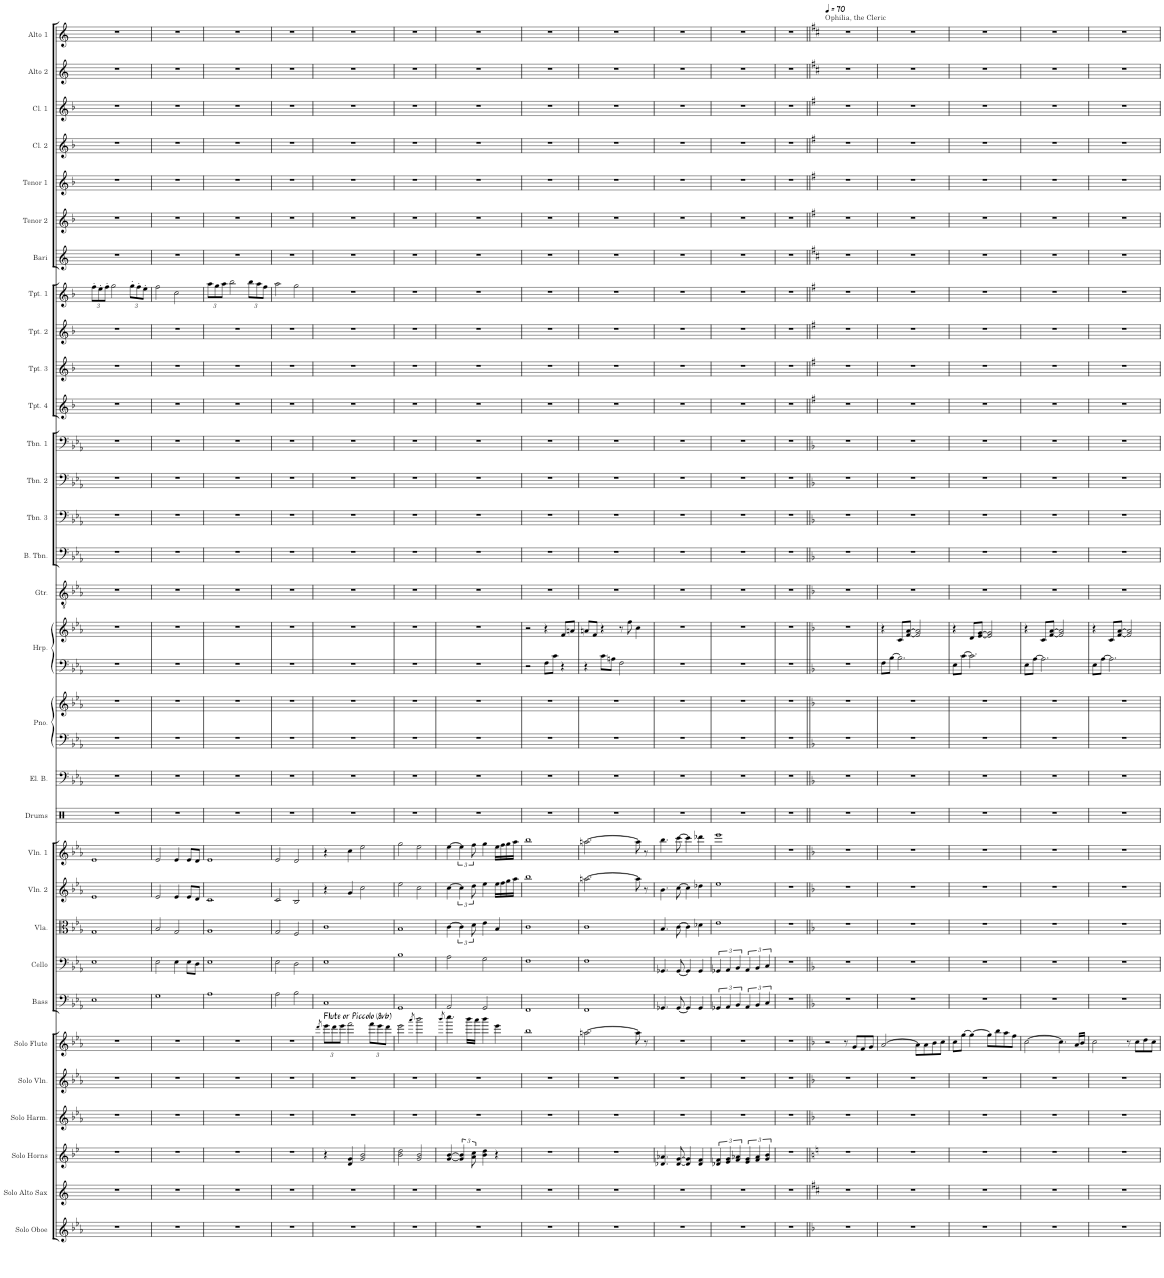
**kern	**kern	**kern	**kern	**kern	**kern	**kern	**kern	**kern	**kern	**kern	**kern	**kern	**kern	**kern	**kern	**kern	**kern	**kern	**kern	**kern	**kern	**kern	**kern	**kern	**kern	**kern	**kern	**kern	**kern	**kern	**kern	**kern
*part31	*part30	*part29	*part28	*part27	*part26	*part25	*part24	*part23	*part22	*part21	*part20	*part19	*part18	*part18	*part17	*part17	*part16	*part15	*part14	*part13	*part12	*part11	*part10	*part9	*part8	*part7	*part6	*part5	*part4	*part3	*part2	*part1
*staff33	*staff32	*staff31	*staff30	*staff29	*staff28	*staff27	*staff26	*staff25	*staff24	*staff23	*staff22	*staff21	*staff20	*staff19	*staff18	*staff17	*staff16	*staff15	*staff14	*staff13	*staff12	*staff11	*staff10	*staff9	*staff8	*staff7	*staff6	*staff5	*staff4	*staff3	*staff2	*staff1
*I"Solo Oboe (Therion)	*I"Solo Alto Saxophone (Alfyn)	*I"Solo F Horns (3) (Olberic)	*I"Solo Harmonica (Tressa)	*I"Solo Violin (Cyrus, Primrose)	*I"Solo Flute (Ophilia), Alto Flute (Therion)	*I"Bass	*I"Cello	*I"Viola	*I"Violin 2	*I"Violin 1	*I"Drums	*I"Electric Bass	*I"Piano (H'aanit)	*	*I"Harp (acc, Primrose)	*	*I"Guitar	*I"Bass Trombone	*I"Trombone 3	*I"Trombone 2	*I"Trombone 1	*I"Trumpet 4	*I"Trumpet 3	*I"Trumpet 2	*I"Trumpet 1	*I"Bari Sax	*I"Tenor Sax 2	*I"Tenor Sax 1	*I"Clarinet 2	*I"Clarinet 1	*I"Alto Sax 2	*I"Alto Sax 1
*I'Solo Oboe	*I'Solo Alto Sax	*I'Solo Horns	*I'Solo Harm.	*I'Solo Vln.	*I'Solo Flute	*I'Bass	*I'Cello	*I'Vla.	*I'Vln. 2	*I'Vln. 1	*I'Drums	*I'El. B.	*I'Pno.	*	*I'Hrp.	*	*I'Gtr.	*I'B. Tbn.	*I'Tbn. 3	*I'Tbn. 2	*I'Tbn. 1	*I'Tpt. 4	*I'Tpt. 3	*I'Tpt. 2	*I'Tpt. 1	*I'Bari	*I'Tenor 2	*I'Tenor 1	*I'Cl. 2	*I'Cl. 1	*I'Alto 2	*I'Alto 1
!!LO:PB:g=z
*clefG2	*clefG2	*clefG2	*clefG2	*clefG2	*clefG2	*clefF4	*clefF4	*clefC3	*clefG2	*clefG2	*clefX	*clefF4	*clefF4	*clefG2	*clefF4	*clefG2	*clefGv2	*clefF4	*clefF4	*clefF4	*clefF4	*clefG2	*clefG2	*clefG2	*clefG2	*clefG2	*clefG2	*clefG2	*clefG2	*clefG2	*clefG2	*clefG2
*	*Trd5c9	*Trd4c7	*	*	*	*Trd7c12	*	*	*	*	*	*Trd7c12	*	*	*	*	*	*	*	*	*	*Trd1c2	*Trd1c2	*Trd1c2	*Trd1c2	*Trd12c21	*Trd8c14	*Trd8c14	*Trd1c2	*Trd1c2	*Trd5c9	*Trd5c9
*k[b-e-a-]	*k[]	*k[b-e-]	*k[b-e-a-]	*k[b-e-a-]	*k[b-e-a-]	*k[b-e-a-]	*k[b-e-a-]	*k[b-e-a-]	*k[b-e-a-]	*k[b-e-a-]	*k[]	*k[b-e-a-]	*k[b-e-a-]	*k[b-e-a-]	*k[b-e-a-]	*k[b-e-a-]	*k[b-e-a-]	*k[b-e-a-]	*k[b-e-a-]	*k[b-e-a-]	*k[b-e-a-]	*k[b-]	*k[b-]	*k[b-]	*k[b-]	*k[]	*k[b-]	*k[b-]	*k[b-]	*k[b-]	*k[]	*k[]
*M4/4	*M4/4	*M4/4	*M4/4	*M4/4	*M4/4	*M4/4	*M4/4	*M4/4	*M4/4	*M4/4	*M4/4	*M4/4	*M4/4	*M4/4	*M4/4	*M4/4	*M4/4	*M4/4	*M4/4	*M4/4	*M4/4	*M4/4	*M4/4	*M4/4	*M4/4	*M4/4	*M4/4	*M4/4	*M4/4	*M4/4	*M4/4	*M4/4
*	*	*	*	*	*	*	*	*	*	*	*	*	*	*	*	*	*	*	*	*	*	*	*	*	*Xbrackettup	*	*	*	*	*	*	*
=27	=27	=27	=27	=27	=27	=27	=27	=27	=27	=27	=27	=27	=27	=27	=27	=27	=27	=27	=27	=27	=27	=27	=27	=27	=27	=27	=27	=27	=27	=27	=27	=27
1r	1r	1r	1r	1r	1r	1E-	1E-	1G	1e-	1e-	1r	1r	1r	1r	1r	1r	1r	1r	1r	1r	1r	1r	1r	1r	12ff'\L	1r	1r	1r	1r	1r	1r	1r
.	.	.	.	.	.	.	.	.	.	.	.	.	.	.	.	.	.	.	.	.	.	.	.	.	12ee'\	.	.	.	.	.	.	.
.	.	.	.	.	.	.	.	.	.	.	.	.	.	.	.	.	.	.	.	.	.	.	.	.	12ff'\J	.	.	.	.	.	.	.
.	.	.	.	.	.	.	.	.	.	.	.	.	.	.	.	.	.	.	.	.	.	.	.	.	2gg\	.	.	.	.	.	.	.
.	.	.	.	.	.	.	.	.	.	.	.	.	.	.	.	.	.	.	.	.	.	.	.	.	12gg'\L	.	.	.	.	.	.	.
.	.	.	.	.	.	.	.	.	.	.	.	.	.	.	.	.	.	.	.	.	.	.	.	.	12ff'\	.	.	.	.	.	.	.
.	.	.	.	.	.	.	.	.	.	.	.	.	.	.	.	.	.	.	.	.	.	.	.	.	12ee'\J	.	.	.	.	.	.	.
=28	=28	=28	=28	=28	=28	=28	=28	=28	=28	=28	=28	=28	=28	=28	=28	=28	=28	=28	=28	=28	=28	=28	=28	=28	=28	=28	=28	=28	=28	=28	=28	=28
1r	1r	1r	1r	1r	1r	1G	2E-\	2B-/	2e-/	2e-/	1r	1r	1r	1r	1r	1r	1r	1r	1r	1r	1r	1r	1r	1r	2ff\	1r	1r	1r	1r	1r	1r	1r
.	.	.	.	.	.	.	4E-\	2G/	4e-/	4e-/	.	.	.	.	.	.	.	.	.	.	.	.	.	.	2cc\	.	.	.	.	.	.	.
.	.	.	.	.	.	.	8E-\L	.	8e-/L	8e-/L	.	.	.	.	.	.	.	.	.	.	.	.	.	.	.	.	.	.	.	.	.	.
.	.	.	.	.	.	.	8D\J	.	8d/J	8d/J	.	.	.	.	.	.	.	.	.	.	.	.	.	.	.	.	.	.	.	.	.	.
=29	=29	=29	=29	=29	=29	=29	=29	=29	=29	=29	=29	=29	=29	=29	=29	=29	=29	=29	=29	=29	=29	=29	=29	=29	=29	=29	=29	=29	=29	=29	=29	=29
1r	1r	1r	1r	1r	1r	1A-	1E-	1A-	1c	1e-	1r	1r	1r	1r	1r	1r	1r	1r	1r	1r	1r	1r	1r	1r	12aa\L	1r	1r	1r	1r	1r	1r	1r
.	.	.	.	.	.	.	.	.	.	.	.	.	.	.	.	.	.	.	.	.	.	.	.	.	12gg\	.	.	.	.	.	.	.
.	.	.	.	.	.	.	.	.	.	.	.	.	.	.	.	.	.	.	.	.	.	.	.	.	12aa\J	.	.	.	.	.	.	.
.	.	.	.	.	.	.	.	.	.	.	.	.	.	.	.	.	.	.	.	.	.	.	.	.	2bb-\	.	.	.	.	.	.	.
.	.	.	.	.	.	.	.	.	.	.	.	.	.	.	.	.	.	.	.	.	.	.	.	.	12bb-\L	.	.	.	.	.	.	.
.	.	.	.	.	.	.	.	.	.	.	.	.	.	.	.	.	.	.	.	.	.	.	.	.	12aa\	.	.	.	.	.	.	.
.	.	.	.	.	.	.	.	.	.	.	.	.	.	.	.	.	.	.	.	.	.	.	.	.	12ff\J	.	.	.	.	.	.	.
=30	=30	=30	=30	=30	=30	=30	=30	=30	=30	=30	=30	=30	=30	=30	=30	=30	=30	=30	=30	=30	=30	=30	=30	=30	=30	=30	=30	=30	=30	=30	=30	=30
1r	1r	1r	1r	1r	1r	2A-\	2E-\	2G/	2c/	2e-/	1r	1r	1r	1r	1r	1r	1r	1r	1r	1r	1r	1r	1r	1r	2aa\	1r	1r	1r	1r	1r	1r	1r
.	.	.	.	.	.	2B-\	2D\	2F/	2B-/	2d/	.	.	.	.	.	.	.	.	.	.	.	.	.	.	2gg\	.	.	.	.	.	.	.
=31	=31	=31	=31	=31	=31	=31	=31	=31	=31	=31	=31	=31	=31	=31	=31	=31	=31	=31	=31	=31	=31	=31	=31	=31	=31	=31	=31	=31	=31	=31	=31	=31
.	.	.	.	.	8qddd/	.	.	.	.	.	.	.	.	.	.	.	.	.	.	.	.	.	.	.	.	.	.	.	.	.	.	.
*	*	*	*	*	*Xbrackettup	*	*	*	*	*	*	*	*	*	*	*	*	*	*	*	*	*	*	*	*	*	*	*	*	*	*	*
!	!	!	!	!	!LO:TX:a:B:t=Flute or Piccolo (8vb)	!	!	!	!	!	!	!	!	!	!	!	!	!	!	!	!	!	!	!	!	!	!	!	!	!	!	!
1r	1r	4r	1r	1r	12eee-\L	1C	1E-	1c	4r	4r	1r	1r	1r	1r	1r	1r	1r	1r	1r	1r	1r	1r	1r	1r	1r	1r	1r	1r	1r	1r	1r	1r
.	.	.	.	.	12ddd\	.	.	.	.	.	.	.	.	.	.	.	.	.	.	.	.	.	.	.	.	.	.	.	.	.	.	.
.	.	.	.	.	12eee-\J	.	.	.	.	.	.	.	.	.	.	.	.	.	.	.	.	.	.	.	.	.	.	.	.	.	.	.
.	.	4d/ 4g/	.	.	2fff\	.	.	.	4g/	4cc\	.	.	.	.	.	.	.	.	.	.	.	.	.	.	.	.	.	.	.	.	.	.
.	.	2g/ 2b-/	.	.	.	.	.	.	2cc\	2ee-\	.	.	.	.	.	.	.	.	.	.	.	.	.	.	.	.	.	.	.	.	.	.
.	.	.	.	.	12fff\L	.	.	.	.	.	.	.	.	.	.	.	.	.	.	.	.	.	.	.	.	.	.	.	.	.	.	.
.	.	.	.	.	12eee-\	.	.	.	.	.	.	.	.	.	.	.	.	.	.	.	.	.	.	.	.	.	.	.	.	.	.	.
.	.	.	.	.	12ddd\J	.	.	.	.	.	.	.	.	.	.	.	.	.	.	.	.	.	.	.	.	.	.	.	.	.	.	.
=32	=32	=32	=32	=32	=32	=32	=32	=32	=32	=32	=32	=32	=32	=32	=32	=32	=32	=32	=32	=32	=32	=32	=32	=32	=32	=32	=32	=32	=32	=32	=32	=32
1r	1r	2b-\ 2dd\	1r	1r	2eee-\	1GG	1B-	1B-	2ee-\	2gg\	1r	1r	1r	1r	1r	1r	1r	1r	1r	1r	1r	1r	1r	1r	1r	1r	1r	1r	1r	1r	1r	1r
.	.	.	.	.	8qaaa-/	.	.	.	.	.	.	.	.	.	.	.	.	.	.	.	.	.	.	.	.	.	.	.	.	.	.	.
.	.	2g/ 2b-/	.	.	2bbb-\	.	.	.	2cc\	2ee-\	.	.	.	.	.	.	.	.	.	.	.	.	.	.	.	.	.	.	.	.	.	.
=33	=33	=33	=33	=33	=33	=33	=33	=33	=33	=33	=33	=33	=33	=33	=33	=33	=33	=33	=33	=33	=33	=33	=33	=33	=33	=33	=33	=33	=33	=33	=33	=33
.	.	.	.	.	8qbbb-/	.	.	.	.	.	.	.	.	.	.	.	.	.	.	.	.	.	.	.	.	.	.	.	.	.	.	.
1r	1r	[4g/ [4b-/	1r	1r	4.cccc\	2AA-/	2A-\	[4c\	[4cc\	[4ee-\	1r	1r	1r	1r	1r	1r	1r	1r	1r	1r	1r	1r	1r	1r	1r	1r	1r	1r	1r	1r	1r	1r
.	.	6g/] 6b-/]	.	.	.	.	.	6c\]	6cc\]	6ee-\]	.	.	.	.	.	.	.	.	.	.	.	.	.	.	.	.	.	.	.	.	.	.
.	.	.	.	.	16bbb-\LL	.	.	.	.	.	.	.	.	.	.	.	.	.	.	.	.	.	.	.	.	.	.	.	.	.	.	.
.	.	12a\ 12cc\	.	.	.	.	.	12d\	12dd\	12ff\	.	.	.	.	.	.	.	.	.	.	.	.	.	.	.	.	.	.	.	.	.	.
.	.	.	.	.	16aaa-\JJ	.	.	.	.	.	.	.	.	.	.	.	.	.	.	.	.	.	.	.	.	.	.	.	.	.	.	.
.	.	4b-\ 4dd\	.	.	4bbb-\	2GG/	2G\	4e-\	4ee-\	4gg\	.	.	.	.	.	.	.	.	.	.	.	.	.	.	.	.	.	.	.	.	.	.
.	.	4r	.	.	4eee-\	.	.	4B-/	16ee-\LL	16ee-\LL	.	.	.	.	.	.	.	.	.	.	.	.	.	.	.	.	.	.	.	.	.	.
.	.	.	.	.	.	.	.	.	16ff\	16ff\	.	.	.	.	.	.	.	.	.	.	.	.	.	.	.	.	.	.	.	.	.	.
.	.	.	.	.	.	.	.	.	16gg\	16gg\	.	.	.	.	.	.	.	.	.	.	.	.	.	.	.	.	.	.	.	.	.	.
.	.	.	.	.	.	.	.	.	16aa-\JJ	16aa-\JJ	.	.	.	.	.	.	.	.	.	.	.	.	.	.	.	.	.	.	.	.	.	.
=34	=34	=34	=34	=34	=34	=34	=34	=34	=34	=34	=34	=34	=34	=34	=34	=34	=34	=34	=34	=34	=34	=34	=34	=34	=34	=34	=34	=34	=34	=34	=34	=34
1r	1r	1r	1r	1r	1bb-	1FF	1F	1c	1bb-	1bb-	1r	1r	1r	1r	2r	2r	1r	1r	1r	1r	1r	1r	1r	1r	1r	1r	1r	1r	1r	1r	1r	1r
.	.	.	.	.	.	.	.	.	.	.	.	.	.	.	8F\L	4r	.	.	.	.	.	.	.	.	.	.	.	.	.	.	.	.
.	.	.	.	.	.	.	.	.	.	.	.	.	.	.	8c\J	.	.	.	.	.	.	.	.	.	.	.	.	.	.	.	.	.
.	.	.	.	.	.	.	.	.	.	.	.	.	.	.	4r	8f/L	.	.	.	.	.	.	.	.	.	.	.	.	.	.	.	.
.	.	.	.	.	.	.	.	.	.	.	.	.	.	.	.	8an/J	.	.	.	.	.	.	.	.	.	.	.	.	.	.	.	.
=35	=35	=35	=35	=35	=35	=35	=35	=35	=35	=35	=35	=35	=35	=35	=35	=35	=35	=35	=35	=35	=35	=35	=35	=35	=35	=35	=35	=35	=35	=35	=35	=35
1r	1r	1r	1r	1r	[2.aan\	1FF	1F	1c	[2.aan\	[2.aan\	1r	1r	1r	1r	4r	8an/L	1r	1r	1r	1r	1r	1r	1r	1r	1r	1r	1r	1r	1r	1r	1r	1r
.	.	.	.	.	.	.	.	.	.	.	.	.	.	.	.	8f/J	.	.	.	.	.	.	.	.	.	.	.	.	.	.	.	.
.	.	.	.	.	.	.	.	.	.	.	.	.	.	.	8c\L	4r	.	.	.	.	.	.	.	.	.	.	.	.	.	.	.	.
.	.	.	.	.	.	.	.	.	.	.	.	.	.	.	8An\J	.	.	.	.	.	.	.	.	.	.	.	.	.	.	.	.	.
.	.	.	.	.	.	.	.	.	.	.	.	.	.	.	2F\	8r	.	.	.	.	.	.	.	.	.	.	.	.	.	.	.	.
.	.	.	.	.	.	.	.	.	.	.	.	.	.	.	.	8ff\	.	.	.	.	.	.	.	.	.	.	.	.	.	.	.	.
.	.	.	.	.	8aa\]	.	.	.	8aa\]	8aa\]	.	.	.	.	.	4cc\	.	.	.	.	.	.	.	.	.	.	.	.	.	.	.	.
.	.	.	.	.	8r	.	.	.	8r	8r	.	.	.	.	.	.	.	.	.	.	.	.	.	.	.	.	.	.	.	.	.	.
=36	=36	=36	=36	=36	=36	=36	=36	=36	=36	=36	=36	=36	=36	=36	=36	=36	=36	=36	=36	=36	=36	=36	=36	=36	=36	=36	=36	=36	=36	=36	=36	=36
1r	1r	4.d-X/ 4.a-X/	1r	1r	1r	4.GG-X/	4.GG-X/	4.B-/	4.b-\	4.bb-\	1r	1r	1r	1r	1r	1r	1r	1r	1r	1r	1r	1r	1r	1r	1r	1r	1r	1r	1r	1r	1r	1r
.	.	[8d-/ [8g/	.	.	.	[8GG-/	[8GG-/	[8c\	[8cc\	[8ccc\	.	.	.	.	.	.	.	.	.	.	.	.	.	.	.	.	.	.	.	.	.	.
.	.	4d-/] 4g/]	.	.	.	4GG-/]	4GG-/]	4c\]	4cc\]	4ccc\]	.	.	.	.	.	.	.	.	.	.	.	.	.	.	.	.	.	.	.	.	.	.
.	.	4d-/ 4f/	.	.	.	4GG-/	4GG-/	4d-X\	4dd-X\	4ddd-X\	.	.	.	.	.	.	.	.	.	.	.	.	.	.	.	.	.	.	.	.	.	.
=37	=37	=37	=37	=37	=37	=37	=37	=37	=37	=37	=37	=37	=37	=37	=37	=37	=37	=37	=37	=37	=37	=37	=37	=37	=37	=37	=37	=37	=37	=37	=37	=37
1r	1r	6d-X/ 6f/	1r	1r	1r	6GG-X/	6GG-X/	1e-	1ee-	1eee-	1r	1r	1r	1r	1r	1r	1r	1r	1r	1r	1r	1r	1r	1r	1r	1r	1r	1r	1r	1r	1r	1r
.	.	6e-/ 6g/	.	.	.	6AA-/	6AA-/	.	.	.	.	.	.	.	.	.	.	.	.	.	.	.	.	.	.	.	.	.	.	.	.	.
.	.	6f/ 6a-X/	.	.	.	6BB-/	6BB-/	.	.	.	.	.	.	.	.	.	.	.	.	.	.	.	.	.	.	.	.	.	.	.	.	.
.	.	6e-/ 6g/	.	.	.	6AA-/	6AA-/	.	.	.	.	.	.	.	.	.	.	.	.	.	.	.	.	.	.	.	.	.	.	.	.	.
.	.	6f/ 6a-/	.	.	.	6BB-/	6BB-/	.	.	.	.	.	.	.	.	.	.	.	.	.	.	.	.	.	.	.	.	.	.	.	.	.
.	.	6g/ 6b-/	.	.	.	6C/	6C/	.	.	.	.	.	.	.	.	.	.	.	.	.	.	.	.	.	.	.	.	.	.	.	.	.
=38	=38	=38	=38	=38	=38	=38	=38	=38	=38	=38	=38	=38	=38	=38	=38	=38	=38	=38	=38	=38	=38	=38	=38	=38	=38	=38	=38	=38	=38	=38	=38	=38
1r	1r	1r	1r	1r	1r	1r	1r	1r	1r	1r	1r	1r	1r	1r	1r	1r	1r	1r	1r	1r	1r	1r	1r	1r	1r	1r	1r	1r	1r	1r	1r	1r
=39||	=39||	=39||	=39||	=39||	=39||	=39||	=39||	=39||	=39||	=39||	=39||	=39||	=39||	=39||	=39||	=39||	=39||	=39||	=39||	=39||	=39||	=39||	=39||	=39||	=39||	=39||	=39||	=39||	=39||	=39||	=39||	=39||
*k[b-]	*k[f#c#]	*k[]	*k[b-]	*k[b-]	*k[b-]	*k[b-]	*k[b-]	*k[b-]	*k[b-]	*k[b-]	*	*k[b-]	*k[b-]	*k[b-]	*k[b-]	*k[b-]	*k[b-]	*k[b-]	*k[b-]	*k[b-]	*k[b-]	*k[f#]	*k[f#]	*k[f#]	*k[f#]	*k[f#c#]	*k[f#]	*k[f#]	*k[f#]	*k[f#]	*k[f#c#]	*k[f#c#]
*	*	*	*	*	*	*	*	*	*	*	*	*	*	*	*	*	*	*	*	*	*	*	*	*	*	*	*	*	*	*	*	*MM70
!	!	!	!	!	!	!	!	!	!	!	!	!	!	!	!	!	!	!	!	!	!	!	!	!	!	!	!	!	!	!	!	!LO:TX:a:t=Ophilia, the Cleric
1r	1r	1r	1r	1r	2r	1r	1r	1r	1r	1r	1r	1r	1r	1r	1r	1r	1r	1r	1r	1r	1r	1r	1r	1r	1r	1r	1r	1r	1r	1r	1r	1r
.	.	.	.	.	8r	.	.	.	.	.	.	.	.	.	.	.	.	.	.	.	.	.	.	.	.	.	.	.	.	.	.	.
.	.	.	.	.	8g/L	.	.	.	.	.	.	.	.	.	.	.	.	.	.	.	.	.	.	.	.	.	.	.	.	.	.	.
.	.	.	.	.	8f/	.	.	.	.	.	.	.	.	.	.	.	.	.	.	.	.	.	.	.	.	.	.	.	.	.	.	.
.	.	.	.	.	8g/J	.	.	.	.	.	.	.	.	.	.	.	.	.	.	.	.	.	.	.	.	.	.	.	.	.	.	.
=40	=40	=40	=40	=40	=40	=40	=40	=40	=40	=40	=40	=40	=40	=40	=40	=40	=40	=40	=40	=40	=40	=40	=40	=40	=40	=40	=40	=40	=40	=40	=40	=40
1r	1r	1r	1r	1r	[2a/	1r	1r	1r	1r	1r	1r	1r	1r	1r	8F\L	4r	1r	1r	1r	1r	1r	1r	1r	1r	1r	1r	1r	1r	1r	1r	1r	1r
.	.	.	.	.	.	.	.	.	.	.	.	.	.	.	[8B-\J	.	.	.	.	.	.	.	.	.	.	.	.	.	.	.	.	.
.	.	.	.	.	.	.	.	.	.	.	.	.	.	.	2.B-\]	8c/L	.	.	.	.	.	.	.	.	.	.	.	.	.	.	.	.
.	.	.	.	.	.	.	.	.	.	.	.	.	.	.	.	[8f/ [8a/J	.	.	.	.	.	.	.	.	.	.	.	.	.	.	.	.
.	.	.	.	.	8a\L]	.	.	.	.	.	.	.	.	.	.	2f/] 2a/]	.	.	.	.	.	.	.	.	.	.	.	.	.	.	.	.
.	.	.	.	.	8a\	.	.	.	.	.	.	.	.	.	.	.	.	.	.	.	.	.	.	.	.	.	.	.	.	.	.	.
.	.	.	.	.	8b-\	.	.	.	.	.	.	.	.	.	.	.	.	.	.	.	.	.	.	.	.	.	.	.	.	.	.	.
.	.	.	.	.	8cc\J	.	.	.	.	.	.	.	.	.	.	.	.	.	.	.	.	.	.	.	.	.	.	.	.	.	.	.
=41	=41	=41	=41	=41	=41	=41	=41	=41	=41	=41	=41	=41	=41	=41	=41	=41	=41	=41	=41	=41	=41	=41	=41	=41	=41	=41	=41	=41	=41	=41	=41	=41
1r	1r	1r	1r	1r	8cc\L	1r	1r	1r	1r	1r	1r	1r	1r	1r	8E\L	4r	1r	1r	1r	1r	1r	1r	1r	1r	1r	1r	1r	1r	1r	1r	1r	1r
.	.	.	.	.	[8gg\J	.	.	.	.	.	.	.	.	.	[8c\J	.	.	.	.	.	.	.	.	.	.	.	.	.	.	.	.	.
.	.	.	.	.	4gg\_	.	.	.	.	.	.	.	.	.	2.c\]	8d/L	.	.	.	.	.	.	.	.	.	.	.	.	.	.	.	.
.	.	.	.	.	.	.	.	.	.	.	.	.	.	.	.	[8e/ [8g/J	.	.	.	.	.	.	.	.	.	.	.	.	.	.	.	.
.	.	.	.	.	8gg\L]	.	.	.	.	.	.	.	.	.	.	2e/] 2g/]	.	.	.	.	.	.	.	.	.	.	.	.	.	.	.	.
.	.	.	.	.	8bb-\	.	.	.	.	.	.	.	.	.	.	.	.	.	.	.	.	.	.	.	.	.	.	.	.	.	.	.
.	.	.	.	.	8aa\	.	.	.	.	.	.	.	.	.	.	.	.	.	.	.	.	.	.	.	.	.	.	.	.	.	.	.
.	.	.	.	.	8ff\J	.	.	.	.	.	.	.	.	.	.	.	.	.	.	.	.	.	.	.	.	.	.	.	.	.	.	.
=42	=42	=42	=42	=42	=42	=42	=42	=42	=42	=42	=42	=42	=42	=42	=42	=42	=42	=42	=42	=42	=42	=42	=42	=42	=42	=42	=42	=42	=42	=42	=42	=42
1r	1r	1r	1r	1r	[2cc\	1r	1r	1r	1r	1r	1r	1r	1r	1r	8E\L	4r	1r	1r	1r	1r	1r	1r	1r	1r	1r	1r	1r	1r	1r	1r	1r	1r
.	.	.	.	.	.	.	.	.	.	.	.	.	.	.	[8A\J	.	.	.	.	.	.	.	.	.	.	.	.	.	.	.	.	.
.	.	.	.	.	.	.	.	.	.	.	.	.	.	.	2.A\]	8c/L	.	.	.	.	.	.	.	.	.	.	.	.	.	.	.	.
.	.	.	.	.	.	.	.	.	.	.	.	.	.	.	.	[8f/ [8a/J	.	.	.	.	.	.	.	.	.	.	.	.	.	.	.	.
.	.	.	.	.	4.cc\]	.	.	.	.	.	.	.	.	.	.	2f/] 2a/]	.	.	.	.	.	.	.	.	.	.	.	.	.	.	.	.
.	.	.	.	.	16a/LL	.	.	.	.	.	.	.	.	.	.	.	.	.	.	.	.	.	.	.	.	.	.	.	.	.	.	.
.	.	.	.	.	16b-/JJ	.	.	.	.	.	.	.	.	.	.	.	.	.	.	.	.	.	.	.	.	.	.	.	.	.	.	.
=43	=43	=43	=43	=43	=43	=43	=43	=43	=43	=43	=43	=43	=43	=43	=43	=43	=43	=43	=43	=43	=43	=43	=43	=43	=43	=43	=43	=43	=43	=43	=43	=43
1r	1r	1r	1r	1r	2cc\	1r	1r	1r	1r	1r	1r	1r	1r	1r	8E\L	4r	1r	1r	1r	1r	1r	1r	1r	1r	1r	1r	1r	1r	1r	1r	1r	1r
.	.	.	.	.	.	.	.	.	.	.	.	.	.	.	[8A\J	.	.	.	.	.	.	.	.	.	.	.	.	.	.	.	.	.
.	.	.	.	.	.	.	.	.	.	.	.	.	.	.	2.A\]	8c/L	.	.	.	.	.	.	.	.	.	.	.	.	.	.	.	.
.	.	.	.	.	.	.	.	.	.	.	.	.	.	.	.	[8f/ [8a/J	.	.	.	.	.	.	.	.	.	.	.	.	.	.	.	.
.	.	.	.	.	8r	.	.	.	.	.	.	.	.	.	.	2f/] 2a/]	.	.	.	.	.	.	.	.	.	.	.	.	.	.	.	.
.	.	.	.	.	8cc\L	.	.	.	.	.	.	.	.	.	.	.	.	.	.	.	.	.	.	.	.	.	.	.	.	.	.	.
.	.	.	.	.	8dd\	.	.	.	.	.	.	.	.	.	.	.	.	.	.	.	.	.	.	.	.	.	.	.	.	.	.	.
.	.	.	.	.	8cc\J	.	.	.	.	.	.	.	.	.	.	.	.	.	.	.	.	.	.	.	.	.	.	.	.	.	.	.
=	=	=	=	=	=	=	=	=	=	=	=	=	=	=	=	=	=	=	=	=	=	=	=	=	=	=	=	=	=	=	=	=
*-	*-	*-	*-	*-	*-	*-	*-	*-	*-	*-	*-	*-	*-	*-	*-	*-	*-	*-	*-	*-	*-	*-	*-	*-	*-	*-	*-	*-	*-	*-	*-	*-
